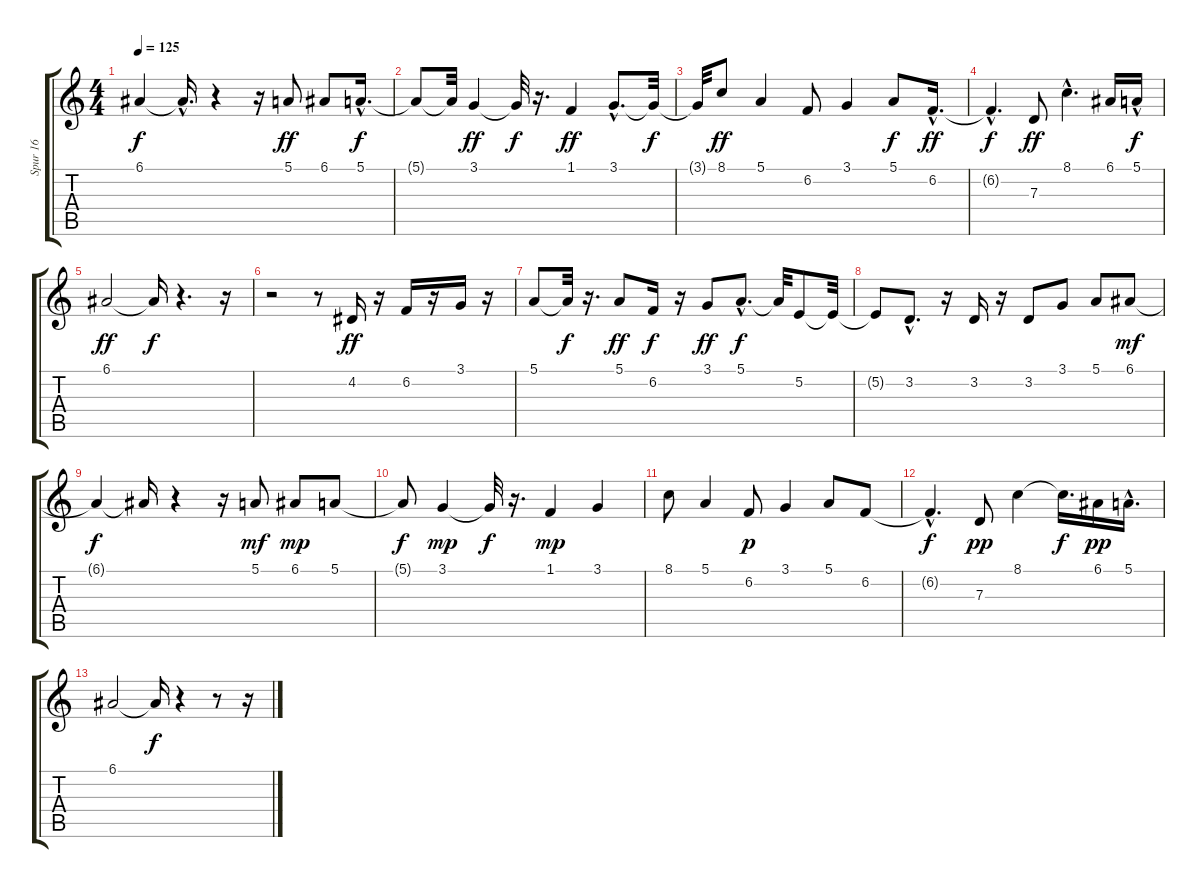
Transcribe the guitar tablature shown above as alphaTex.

\track ("Spur 16" "Spur 16") {instrument pad1newage}
\staff {score tabs}
\tuning (E4 B3 G3 D3 A2 E2) {hide}
\ts (4 4)
\tempo 125
\clef g2
\ks c
6.1{t}.4{dy f} 6.1{hac t}.16{d} r.4 r.16 5.1.8{dy ff} 6.1.8 5.1{hac}.16{d dy f} |
5.1{t}.8 5.1{t}.32 3.1.4{dy ff} 3.1{t}.32{dy f} r.16{d} 1.1.4{dy ff} 3.1{hac}.8{d} 3.1{t}.32{dy f} |
3.1{t}.32 8.1.8{dy ff} 5.1.4 6.2.8 3.1.4 5.1.8{dy f} 6.2{hac}.16{d dy ff} |
6.2{hac t}.4{d dy f} 7.3.8{dy ff} 8.1{hac}.4{d} 6.1.16 5.1{hac}.16{dy f} |
6.1.2{dy ff} 6.1{t}.16{dy f} r.4{d} r.16 |
r.2 r.8 4.2.16{dy ff} r.16 6.2.16 r.16 3.1.16 r.16 |
5.1.8 5.1{t}.32{dy f} r.16{d} 5.1.8{dy ff} 6.2.16{dy f} r.16 3.1.8{dy ff} 5.1{hac}.8{d dy f} 5.1{t}.32 5.2.8 5.2{t}.32 |
5.2{t}.8 3.2{hac}.8{d} r.16 3.2.16 r.16 3.2.8 3.1.8 5.1.8 6.1.8{dy mf} |
6.1{t}.4{dy f} 6.1{t}.16 r.4 r.16 5.1.8{dy mf} 6.1.8{dy mp} 5.1.8 |
5.1{t}.8{dy f} 3.1.4{dy mp} 3.1{t}.32{dy f} r.16{d} 1.1.4{dy mp} 3.1.4 |
8.1.8 5.1.4 6.2.8{dy p} 3.1.4 5.1.8 6.2.8 |
6.2{hac t}.4{d dy f} 7.3.8{dy pp} 8.1.4 8.1{t}.16{d dy f} 6.1.16{dy pp} 5.1{hac}.16{d} |
6.1.2 6.1{t}.16{dy f} r.4 r.8 r.16
